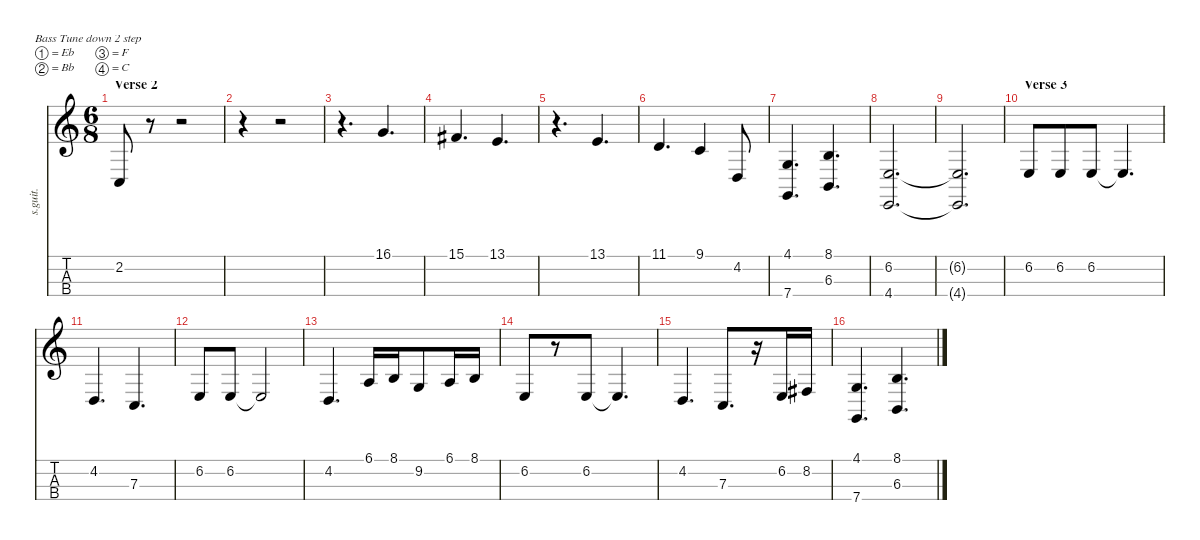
\defaultSystemsLayout 4
\hideDynamics
\bracketExtendMode nobrackets
\track ("Micheal Kamen - Cello" "s.guit.") {instrument cello}
\staff {score tabs}
\tuning (Eb2 Bb1 F1 C1)
\displaytranspose 12
\ts (6 8)
\section ("" "Verse 2")
\tempo (71 hide)
\clef g2
\ks c
2.2.8{lyrics (0 "") lyrics (1 "") lyrics (2 "") lyrics (3 "") lyrics (4 "") dy f} r.8 r.2 |
r.4 r.2 |
r.4{d} 16.1.4{d lyrics (0 "") lyrics (1 "") lyrics (2 "") lyrics (3 "") lyrics (4 "")} |
15.1{acc #}.4{d lyrics (0 "") lyrics (1 "") lyrics (2 "") lyrics (3 "") lyrics (4 "")} 13.1.4{d lyrics (0 "") lyrics (1 "") lyrics (2 "") lyrics (3 "") lyrics (4 "")} |
r.4{d} 13.1.4{d lyrics (0 "") lyrics (1 "") lyrics (2 "") lyrics (3 "") lyrics (4 "")} |
11.1.4{d lyrics (0 "") lyrics (1 "") lyrics (2 "") lyrics (3 "") lyrics (4 "")} 9.1.4{lyrics (0 "") lyrics (1 "") lyrics (2 "") lyrics (3 "") lyrics (4 "")} 4.2.8{lyrics (0 "") lyrics (1 "") lyrics (2 "") lyrics (3 "") lyrics (4 "")} |
(4.1 7.4).4{d lyrics (0 "") lyrics (1 "") lyrics (2 "") lyrics (3 "") lyrics (4 "")} (8.1 6.3).4{d lyrics (0 "") lyrics (1 "") lyrics (2 "") lyrics (3 "") lyrics (4 "")} |
(6.2 4.4).2{d lyrics (0 "") lyrics (1 "") lyrics (2 "") lyrics (3 "") lyrics (4 "")} |
(6.2{t} 4.4{t}).2{d lyrics (0 "") lyrics (1 "") lyrics (2 "") lyrics (3 "") lyrics (4 "")} |
\section ("" "Verse 3")
6.2.8{lyrics (0 "") lyrics (1 "") lyrics (2 "") lyrics (3 "") lyrics (4 "")} 6.2.8{lyrics (0 "") lyrics (1 "") lyrics (2 "") lyrics (3 "") lyrics (4 "")} 6.2.8{lyrics (0 "") lyrics (1 "") lyrics (2 "") lyrics (3 "") lyrics (4 "")} 6.2{t}.4{d lyrics (0 "") lyrics (1 "") lyrics (2 "") lyrics (3 "") lyrics (4 "")} |
4.2.4{d lyrics (0 "") lyrics (1 "") lyrics (2 "") lyrics (3 "") lyrics (4 "")} 7.3.4{d lyrics (0 "") lyrics (1 "") lyrics (2 "") lyrics (3 "") lyrics (4 "")} |
6.2.8{lyrics (0 "") lyrics (1 "") lyrics (2 "") lyrics (3 "") lyrics (4 "")} 6.2.8{lyrics (0 "") lyrics (1 "") lyrics (2 "") lyrics (3 "") lyrics (4 "")} 6.2{t}.2{lyrics (0 "") lyrics (1 "") lyrics (2 "") lyrics (3 "") lyrics (4 "")} |
4.2.4{d lyrics (0 "") lyrics (1 "") lyrics (2 "") lyrics (3 "") lyrics (4 "")} 6.1.16{lyrics (0 "") lyrics (1 "") lyrics (2 "") lyrics (3 "") lyrics (4 "")} 8.1.16{lyrics (0 "") lyrics (1 "") lyrics (2 "") lyrics (3 "") lyrics (4 "")} 9.2.8{lyrics (0 "") lyrics (1 "") lyrics (2 "") lyrics (3 "") lyrics (4 "")} 6.1.16{lyrics (0 "") lyrics (1 "") lyrics (2 "") lyrics (3 "") lyrics (4 "")} 8.1.16{lyrics (0 "") lyrics (1 "") lyrics (2 "") lyrics (3 "") lyrics (4 "")} |
6.2.8{lyrics (0 "") lyrics (1 "") lyrics (2 "") lyrics (3 "") lyrics (4 "")} r.8 6.2.8{lyrics (0 "") lyrics (1 "") lyrics (2 "") lyrics (3 "") lyrics (4 "")} 6.2{t}.4{d lyrics (0 "") lyrics (1 "") lyrics (2 "") lyrics (3 "") lyrics (4 "")} |
4.2.4{d lyrics (0 "") lyrics (1 "") lyrics (2 "") lyrics (3 "") lyrics (4 "")} 7.3.8{d lyrics (0 "") lyrics (1 "") lyrics (2 "") lyrics (3 "") lyrics (4 "")} r.16 6.2.16{lyrics (0 "") lyrics (1 "") lyrics (2 "") lyrics (3 "") lyrics (4 "")} 8.2{acc #}.16{lyrics (0 "") lyrics (1 "") lyrics (2 "") lyrics (3 "") lyrics (4 "")} |
(4.1 7.4).4{d lyrics (0 "") lyrics (1 "") lyrics (2 "") lyrics (3 "") lyrics (4 "")} (8.1 6.3).4{d lyrics (0 "") lyrics (1 "") lyrics (2 "") lyrics (3 "") lyrics (4 "")}
